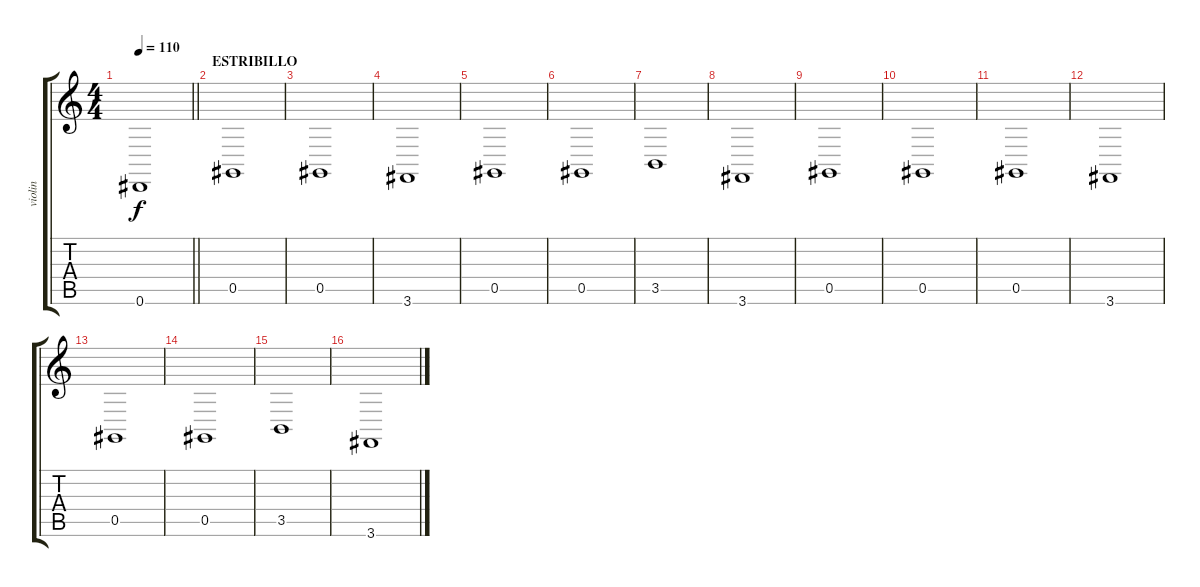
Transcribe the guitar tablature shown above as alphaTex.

\track ("violin" "violin") {instrument violin}
\staff {score tabs}
\tuning (Eb4 Bb3 Gb3 Db3 Ab2 Eb2) {hide}
\ts (4 4)
\tempo 110
\clef g2
\barLineRight lightlight
\ks c
0.6.1{dy f} |
\section ("" "ESTRIBILLO")
0.5.1 |
0.5.1 |
3.6.1 |
0.5.1 |
0.5.1 |
3.5.1 |
3.6.1 |
0.5.1 |
0.5.1 |
0.5.1 |
3.6.1 |
0.5.1 |
0.5.1 |
3.5.1 |
3.6.1
